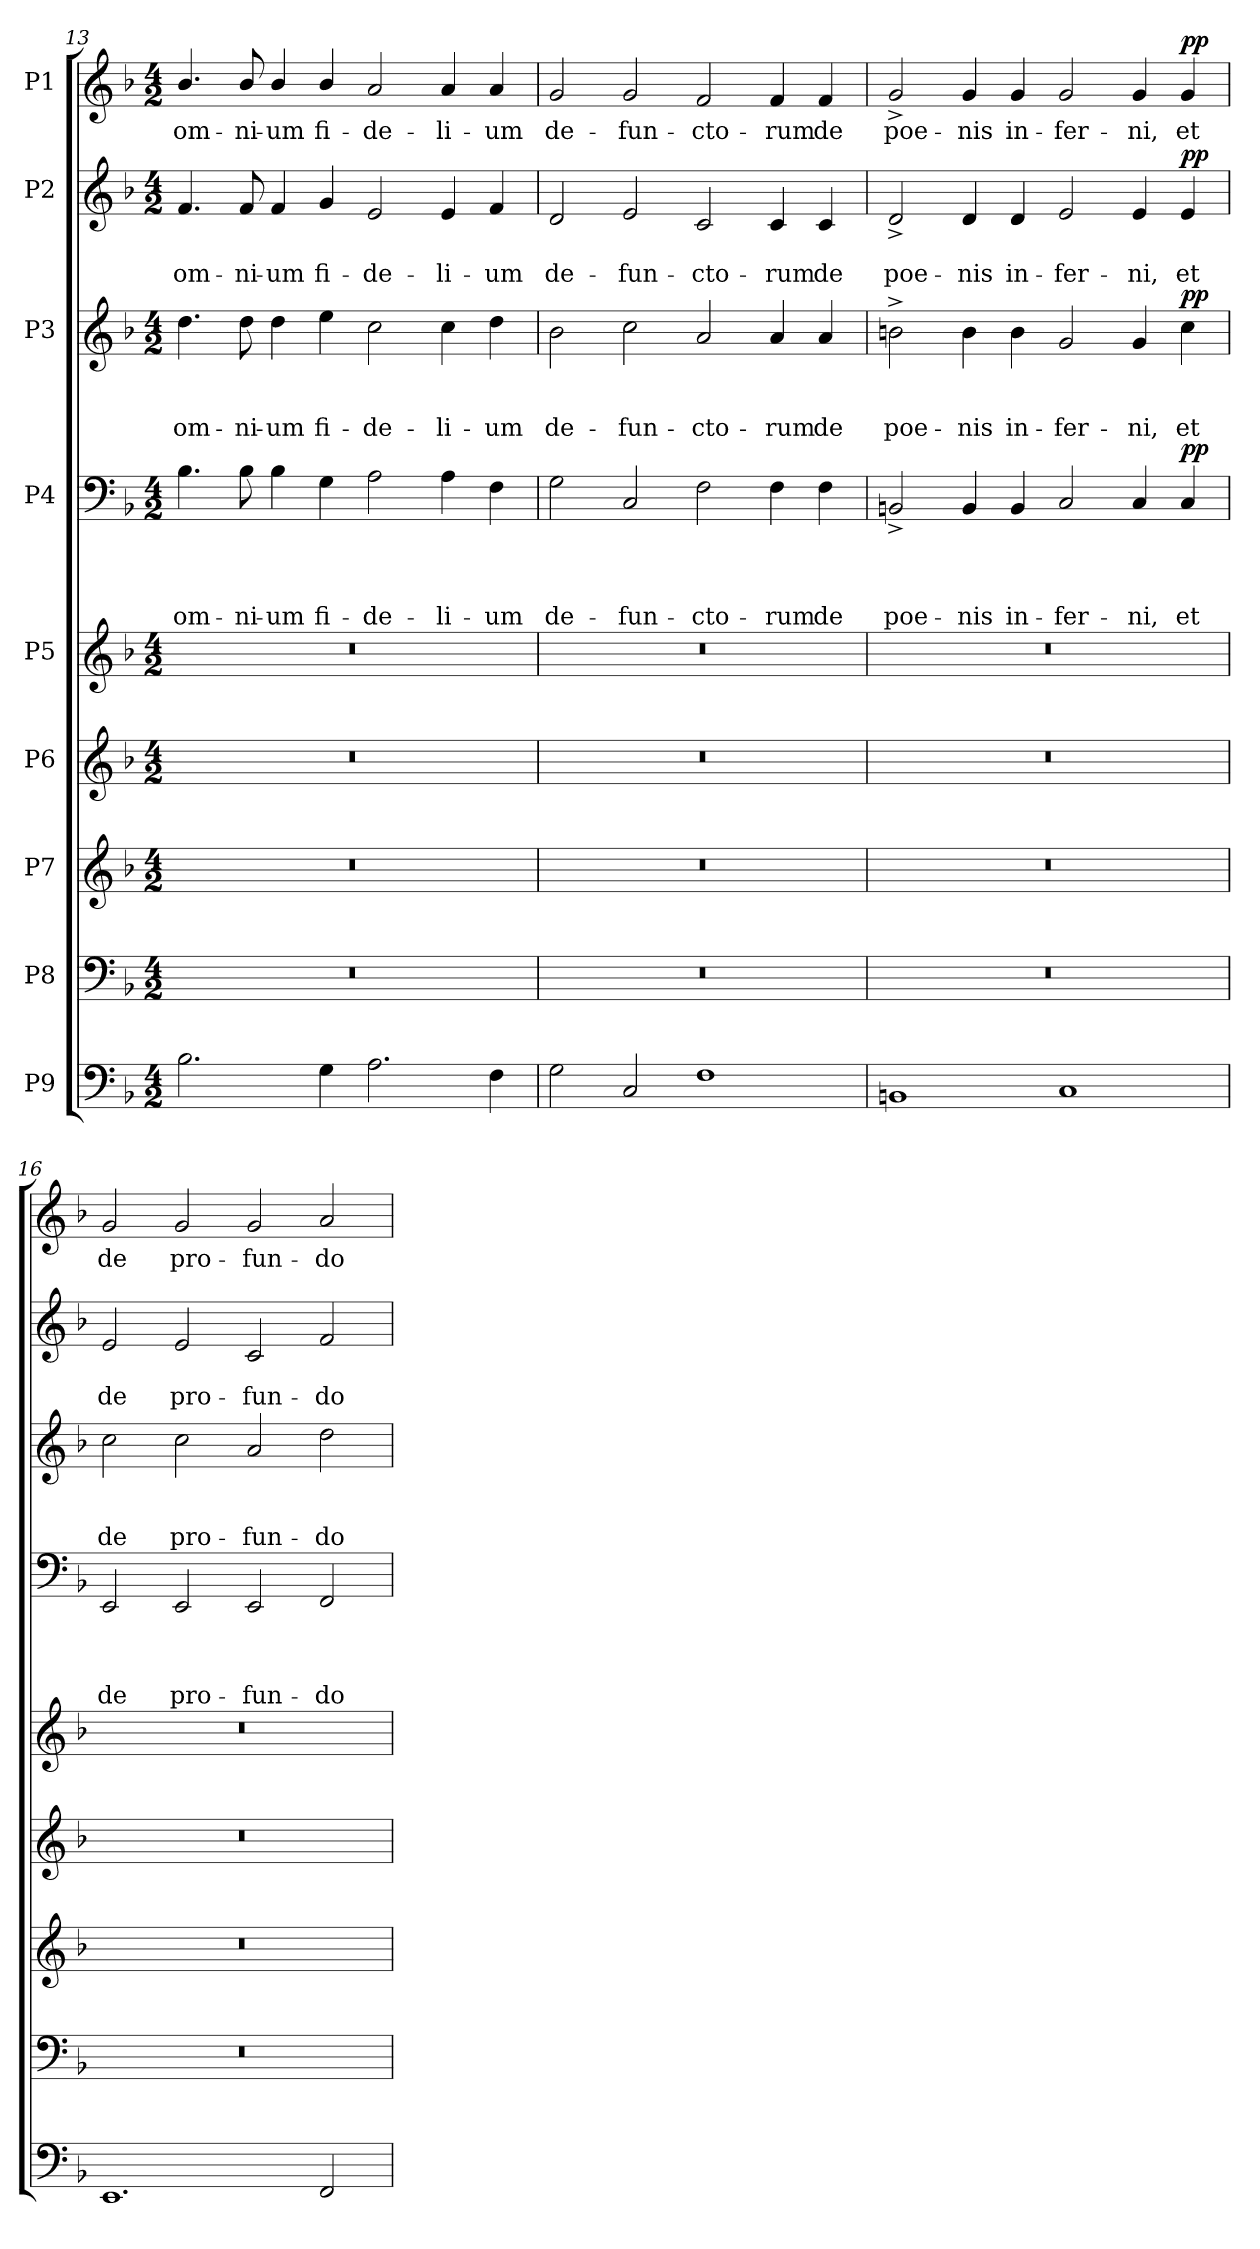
**kern	**kern	**kern	**kern	**kern	**kern	**text	**text	**text	**text	**dynam	**kern	**text	**text	**text	**dynam	**kern	**text	**text	**dynam	**kern	**text	**dynam
*part9	*part8	*part7	*part6	*part5	*part4	*part4	*part4	*part4	*part4	*part4	*part3	*part3	*part3	*part3	*part3	*part2	*part2	*part2	*part2	*part1	*part1	*part1
*staff9	*staff8	*staff7	*staff6	*staff5	*staff4	*staff4	*staff4	*staff4	*staff4	*staff4	*staff3	*staff3	*staff3	*staff3	*staff3	*staff2	*staff2	*staff2	*staff2	*staff1	*staff1	*staff1
*I"P9	*I"P8	*I"P7	*I"P6	*I"P5	*I"P4	*	*	*	*	*	*I"P3	*	*	*	*	*I"P2	*	*	*	*I"P1	*	*
*clefF4	*clefF4	*clefG2	*clefG2	*clefG2	*clefF4	*	*	*	*	*	*clefG2	*	*	*	*	*clefG2	*	*	*	*clefG2	*	*
*	*	*ITrd7c12	*	*	*	*	*	*	*	*	*ITrd7c12	*	*	*	*	*	*	*	*	*	*	*
*k[b-]	*k[b-]	*k[b-]	*k[b-]	*k[b-]	*k[b-]	*	*	*	*	*	*k[b-]	*	*	*	*	*k[b-]	*	*	*	*k[b-]	*	*
*F:	*F:	*F:	*F:	*F:	*F:	*	*	*	*	*	*F:	*	*	*	*	*F:	*	*	*	*F:	*	*
*M4/2	*M4/2	*M4/2	*M4/2	*M4/2	*M4/2	*	*	*	*	*	*M4/2	*	*	*	*	*M4/2	*	*	*	*M4/2	*	*
=13	=13	=13	=13	=13	=13	=13	=13	=13	=13	=13	=13	=13	=13	=13	=13	=13	=13	=13	=13	=13	=13	=13
!	!LO:N:vis=1	!LO:N:vis=1	!LO:N:vis=1	!LO:N:vis=1	!	!	!	!	!LO:LY:b	!	!	!	!	!LO:LY:b	!	!	!	!LO:LY:b	!	!	!LO:LY:b	!
2.B-\	0r	0r	0r	0r	4.B-\	.	.	.	om-	.	4.d\	.	.	om-	.	4.f/	.	om-	.	4.b-/	om-	.
!	!	!	!	!	!	!	!	!	!LO:LY:b	!	!	!	!	!LO:LY:b	!	!	!	!LO:LY:b	!	!	!LO:LY:b	!
.	.	.	.	.	8B-\	.	.	.	-ni-	.	8d\	.	.	-ni-	.	8f/	.	-ni-	.	8b-/	-ni-	.
!	!	!	!	!	!	!	!	!	!LO:LY:b	!	!	!	!	!LO:LY:b	!	!	!	!LO:LY:b	!	!	!LO:LY:b	!
.	.	.	.	.	4B-\	.	.	.	-um	.	4d\	.	.	-um	.	4f/	.	-um	.	4b-/	-um	.
!	!	!	!	!	!	!	!	!	!LO:LY:b	!	!	!	!	!LO:LY:b	!	!	!	!LO:LY:b	!	!	!LO:LY:b	!
4G\	.	.	.	.	4G\	.	.	.	fi-	.	4e\	.	.	fi-	.	4g/	.	fi-	.	4b-/	fi-	.
!	!	!	!	!	!	!	!	!	!LO:LY:b	!	!	!	!	!LO:LY:b	!	!	!	!LO:LY:b	!	!	!LO:LY:b	!
2.A\	.	.	.	.	2A\	.	.	.	-de-	.	2c\	.	.	-de-	.	2e/	.	-de-	.	2a/	-de-	.
!	!	!	!	!	!	!	!	!	!LO:LY:b	!	!	!	!	!LO:LY:b	!	!	!	!LO:LY:b	!	!	!LO:LY:b	!
.	.	.	.	.	4A\	.	.	.	-li-	.	4c\	.	.	-li-	.	4e/	.	-li-	.	4a/	-li-	.
!	!	!	!	!	!	!	!	!	!LO:LY:b	!	!	!	!	!LO:LY:b	!	!	!	!LO:LY:b	!	!	!LO:LY:b	!
4F\	.	.	.	.	4F\	.	.	.	-um	.	4d\	.	.	-um	.	4f/	.	-um	.	4a/	-um	.
=14	=14	=14	=14	=14	=14	=14	=14	=14	=14	=14	=14	=14	=14	=14	=14	=14	=14	=14	=14	=14	=14	=14
!	!LO:N:vis=1	!LO:N:vis=1	!LO:N:vis=1	!LO:N:vis=1	!	!	!	!	!LO:LY:b	!	!	!	!	!LO:LY:b	!	!	!	!LO:LY:b	!	!	!LO:LY:b	!
2G\	0r	0r	0r	0r	2G\	.	.	.	de-	.	2B-\	.	.	de-	.	2d/	.	de-	.	2g/	de-	.
!	!	!	!	!	!	!	!	!	!LO:LY:b	!	!	!	!	!LO:LY:b	!	!	!	!LO:LY:b	!	!	!LO:LY:b	!
2C/	.	.	.	.	2C/	.	.	.	-fun-	.	2c\	.	.	-fun-	.	2e/	.	-fun-	.	2g/	-fun-	.
!	!	!	!	!	!	!	!	!	!LO:LY:b	!	!	!	!	!LO:LY:b	!	!	!	!LO:LY:b	!	!	!LO:LY:b	!
1F	.	.	.	.	2F\	.	.	.	-cto-	.	2A/	.	.	-cto-	.	2c/	.	-cto-	.	2f/	-cto-	.
!	!	!	!	!	!	!	!	!	!LO:LY:b	!	!	!	!	!LO:LY:b	!	!	!	!LO:LY:b	!	!	!LO:LY:b	!
.	.	.	.	.	4F\	.	.	.	-rum	.	4A/	.	.	-rum	.	4c/	.	-rum	.	4f/	-rum	.
!	!	!	!	!	!	!	!	!	!LO:LY:b	!	!	!	!	!LO:LY:b	!	!	!	!LO:LY:b	!	!	!LO:LY:b	!
.	.	.	.	.	4F\	.	.	.	de	.	4A/	.	.	de	.	4c/	.	de	.	4f/	de	.
=15	=15	=15	=15	=15	=15	=15	=15	=15	=15	=15	=15	=15	=15	=15	=15	=15	=15	=15	=15	=15	=15	=15
!	!LO:N:vis=1	!LO:N:vis=1	!LO:N:vis=1	!LO:N:vis=1	!	!	!	!	!LO:LY:b	!	!	!	!	!LO:LY:b	!	!	!	!LO:LY:b	!	!	!LO:LY:b	!
1BBn	0r	0r	0r	0r	2BBn^</	.	.	.	poe-	.	2Bn^>\	.	.	poe-	.	2d^</	.	poe-	.	2g^</	poe-	.
!	!	!	!	!	!	!	!	!	!LO:LY:b	!	!	!	!	!LO:LY:b	!	!	!	!LO:LY:b	!	!	!LO:LY:b	!
.	.	.	.	.	4BB/	.	.	.	-nis	.	4B\	.	.	-nis	.	4d/	.	-nis	.	4g/	-nis	.
!	!	!	!	!	!	!	!	!	!LO:LY:b	!	!	!	!	!LO:LY:b	!	!	!	!LO:LY:b	!	!	!LO:LY:b	!
.	.	.	.	.	4BB/	.	.	.	in-	.	4B\	.	.	in-	.	4d/	.	in-	.	4g/	in-	.
!	!	!	!	!	!	!	!	!	!LO:LY:b	!	!	!	!	!LO:LY:b	!	!	!	!LO:LY:b	!	!	!LO:LY:b	!
1C	.	.	.	.	2C/	.	.	.	-fer-	.	2G/	.	.	-fer-	.	2e/	.	-fer-	.	2g/	-fer-	.
!	!	!	!	!	!	!	!	!	!LO:LY:b	!	!	!	!	!LO:LY:b	!	!	!	!LO:LY:b	!	!	!LO:LY:b	!
.	.	.	.	.	4C/	.	.	.	-ni,	.	4G/	.	.	-ni,	.	4e/	.	-ni,	.	4g/	-ni,	.
!	!	!	!	!	!	!	!	!	!LO:LY:b	!LO:DY:a	!	!	!	!LO:LY:b	!LO:DY:a	!	!	!LO:LY:b	!LO:DY:a	!	!LO:LY:b	!LO:DY:a
.	.	.	.	.	4C/	.	.	.	et	pp	4c\	.	.	et	pp	4e/	.	et	pp	4g/	et	pp
!!LO:PB:g=z
=16	=16	=16	=16	=16	=16	=16	=16	=16	=16	=16	=16	=16	=16	=16	=16	=16	=16	=16	=16	=16	=16	=16
!	!LO:N:vis=1	!LO:N:vis=1	!LO:N:vis=1	!LO:N:vis=1	!	!	!	!	!LO:LY:b	!	!	!	!	!LO:LY:b	!	!	!	!LO:LY:b	!	!	!LO:LY:b	!
1.EE	0r	0r	0r	0r	2EE/	.	.	.	de	.	2c\	.	.	de	.	2e/	.	de	.	2g/	de	.
!	!	!	!	!	!	!	!	!	!LO:LY:b	!	!	!	!	!LO:LY:b	!	!	!	!LO:LY:b	!	!	!LO:LY:b	!
.	.	.	.	.	2EE/	.	.	.	pro-	.	2c\	.	.	pro-	.	2e/	.	pro-	.	2g/	pro-	.
!	!	!	!	!	!	!	!	!	!LO:LY:b	!	!	!	!	!LO:LY:b	!	!	!	!LO:LY:b	!	!	!LO:LY:b	!
.	.	.	.	.	2EE/	.	.	.	-fun-	.	2A/	.	.	-fun-	.	2c/	.	-fun-	.	2g/	-fun-	.
!	!	!	!	!	!	!	!	!	!LO:LY:b	!	!	!	!	!LO:LY:b	!	!	!	!LO:LY:b	!	!	!LO:LY:b	!
2FF/	.	.	.	.	2FF/	.	.	.	-do	.	2d\	.	.	-do	.	2f/	.	-do	.	2a/	-do	.
=	=	=	=	=	=	=	=	=	=	=	=	=	=	=	=	=	=	=	=	=	=	=
*-	*-	*-	*-	*-	*-	*-	*-	*-	*-	*-	*-	*-	*-	*-	*-	*-	*-	*-	*-	*-	*-	*-
